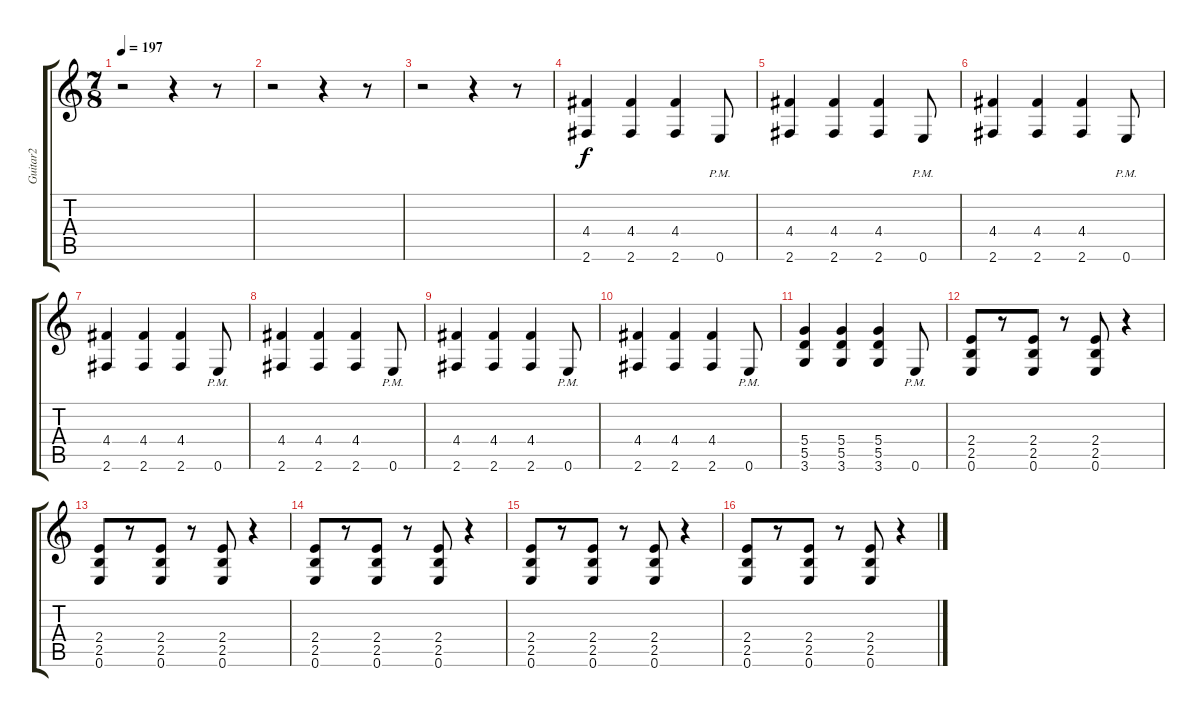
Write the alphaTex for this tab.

\track ("Guitar2" "Guitar2") {instrument distortionguitar}
\staff {score tabs}
\tuning (E4 B3 G3 D3 A2 E2) {hide}
\ts (7 8)
\tempo 197
\clef g2
\ks c
r.2{dy f} r.4 r.8 |
r.2 r.4 r.8 |
r.2 r.4 r.8 |
(4.4 2.6).4 (4.4 2.6).4 (4.4 2.6).4 0.6{pm}.8 |
(4.4 2.6).4 (4.4 2.6).4 (4.4 2.6).4 0.6{pm}.8 |
(4.4 2.6).4 (4.4 2.6).4 (4.4 2.6).4 0.6{pm}.8 |
(4.4 2.6).4 (4.4 2.6).4 (4.4 2.6).4 0.6{pm}.8 |
(4.4 2.6).4 (4.4 2.6).4 (4.4 2.6).4 0.6{pm}.8 |
(4.4 2.6).4 (4.4 2.6).4 (4.4 2.6).4 0.6{pm}.8 |
(4.4 2.6).4 (4.4 2.6).4 (4.4 2.6).4 0.6{pm}.8 |
(5.4 5.5 3.6).4 (5.4 5.5 3.6).4 (5.4 5.5 3.6).4 0.6{pm}.8 |
(2.4 2.5 0.6).8 r.8 (2.4 2.5 0.6).8 r.8 (2.4 2.5 0.6).8 r.4 |
(2.4 2.5 0.6).8 r.8 (2.4 2.5 0.6).8 r.8 (2.4 2.5 0.6).8 r.4 |
(2.4 2.5 0.6).8 r.8 (2.4 2.5 0.6).8 r.8 (2.4 2.5 0.6).8 r.4 |
(2.4 2.5 0.6).8 r.8 (2.4 2.5 0.6).8 r.8 (2.4 2.5 0.6).8 r.4 |
(2.4 2.5 0.6).8 r.8 (2.4 2.5 0.6).8 r.8 (2.4 2.5 0.6).8 r.4
